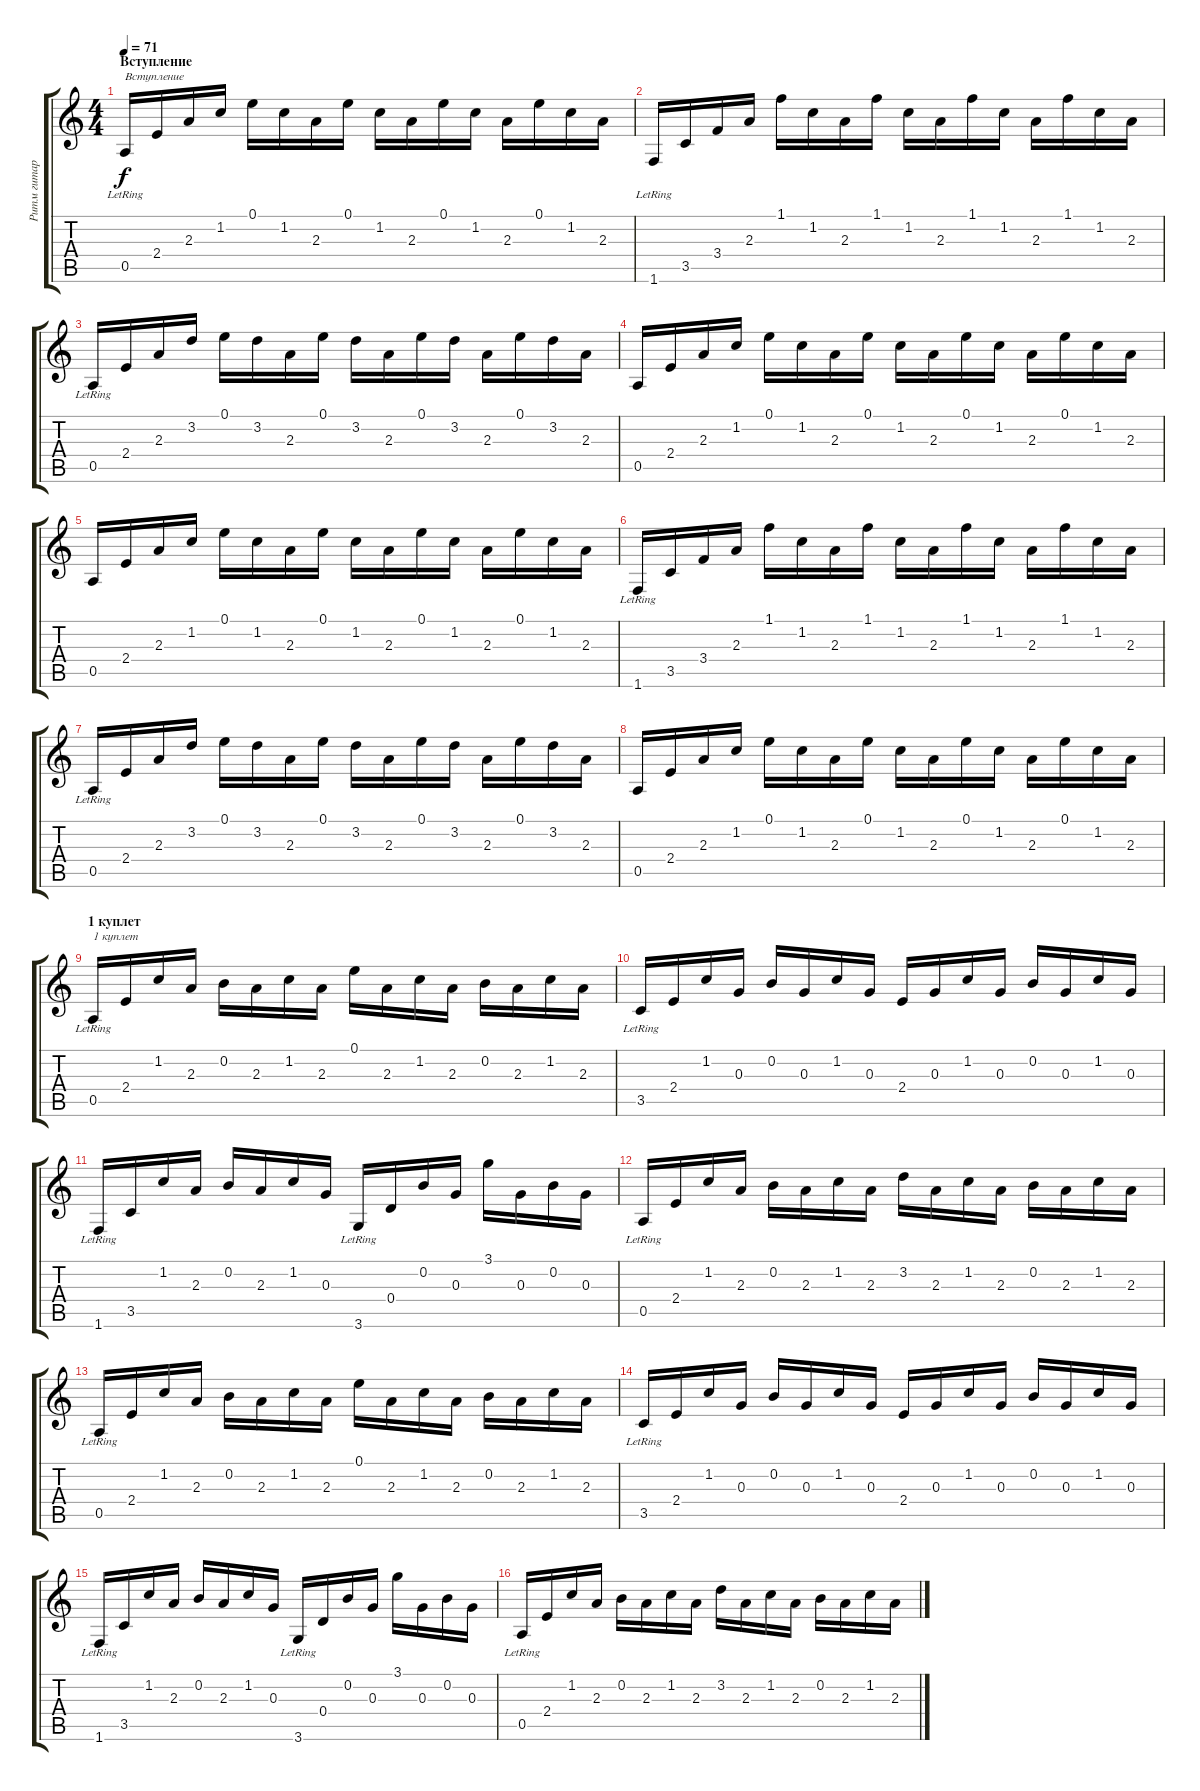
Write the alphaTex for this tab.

\track ("Ритм гитара (clean)" "Ритм гитар") {instrument electricguitarclean}
\staff {score tabs}
\tuning (E4 B3 G3 D3 A2 E2) {hide}
\ts (4 4)
\section ("" "Вступление")
\tempo 71
\clef g2
\ks c
0.5{lr}.16{txt "Вступление" dy f instrument electricguitarclean} 2.4.16 2.3.16 1.2.16 0.1.16 1.2.16 2.3.16 0.1.16 1.2.16 2.3.16 0.1.16 1.2.16 2.3.16 0.1.16 1.2.16 2.3.16 |
1.6{lr}.16 3.5.16 3.4.16 2.3.16 1.1.16 1.2.16 2.3.16 1.1.16 1.2.16 2.3.16 1.1.16 1.2.16 2.3.16 1.1.16 1.2.16 2.3.16 |
0.5{lr}.16 2.4.16 2.3.16 3.2.16 0.1.16 3.2.16 2.3.16 0.1.16 3.2.16 2.3.16 0.1.16 3.2.16 2.3.16 0.1.16 3.2.16 2.3.16 |
0.5.16 2.4.16 2.3.16 1.2.16 0.1.16 1.2.16 2.3.16 0.1.16 1.2.16 2.3.16 0.1.16 1.2.16 2.3.16 0.1.16 1.2.16 2.3.16 |
0.5.16 2.4.16 2.3.16 1.2.16 0.1.16 1.2.16 2.3.16 0.1.16 1.2.16 2.3.16 0.1.16 1.2.16 2.3.16 0.1.16 1.2.16 2.3.16 |
1.6{lr}.16 3.5.16 3.4.16 2.3.16 1.1.16 1.2.16 2.3.16 1.1.16 1.2.16 2.3.16 1.1.16 1.2.16 2.3.16 1.1.16 1.2.16 2.3.16 |
0.5{lr}.16 2.4.16 2.3.16 3.2.16 0.1.16 3.2.16 2.3.16 0.1.16 3.2.16 2.3.16 0.1.16 3.2.16 2.3.16 0.1.16 3.2.16 2.3.16 |
0.5.16 2.4.16 2.3.16 1.2.16 0.1.16 1.2.16 2.3.16 0.1.16 1.2.16 2.3.16 0.1.16 1.2.16 2.3.16 0.1.16 1.2.16 2.3.16 |
\section ("" "1 куплет")
0.5{lr}.16{txt "1 куплет"} 2.4.16 1.2.16 2.3.16 0.2.16 2.3.16 1.2.16 2.3.16 0.1.16 2.3.16 1.2.16 2.3.16 0.2.16 2.3.16 1.2.16 2.3.16 |
3.5{lr}.16 2.4.16 1.2.16 0.3.16 0.2.16 0.3.16 1.2.16 0.3.16 2.4.16 0.3.16 1.2.16 0.3.16 0.2.16 0.3.16 1.2.16 0.3.16 |
1.6{lr}.16 3.5.16 1.2.16 2.3.16 0.2.16 2.3.16 1.2.16 0.3.16 3.6{lr}.16 0.4.16 0.2.16 0.3.16 3.1.16 0.3.16 0.2.16 0.3.16 |
0.5{lr}.16 2.4.16 1.2.16 2.3.16 0.2.16 2.3.16 1.2.16 2.3.16 3.2.16 2.3.16 1.2.16 2.3.16 0.2.16 2.3.16 1.2.16 2.3.16 |
0.5{lr}.16 2.4.16 1.2.16 2.3.16 0.2.16 2.3.16 1.2.16 2.3.16 0.1.16 2.3.16 1.2.16 2.3.16 0.2.16 2.3.16 1.2.16 2.3.16 |
3.5{lr}.16 2.4.16 1.2.16 0.3.16 0.2.16 0.3.16 1.2.16 0.3.16 2.4.16 0.3.16 1.2.16 0.3.16 0.2.16 0.3.16 1.2.16 0.3.16 |
1.6{lr}.16 3.5.16 1.2.16 2.3.16 0.2.16 2.3.16 1.2.16 0.3.16 3.6{lr}.16 0.4.16 0.2.16 0.3.16 3.1.16 0.3.16 0.2.16 0.3.16 |
0.5{lr}.16 2.4.16 1.2.16 2.3.16 0.2.16 2.3.16 1.2.16 2.3.16 3.2.16 2.3.16 1.2.16 2.3.16 0.2.16 2.3.16 1.2.16 2.3.16
